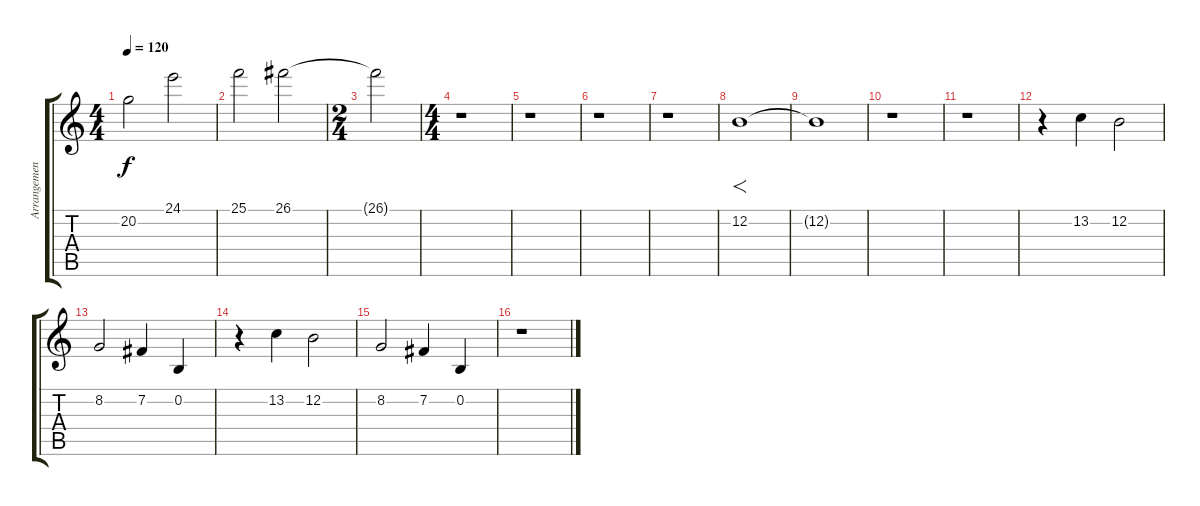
\track ("Arrangements clavier" "Arrangemen") {instrument lead2sawtooth}
\staff {score tabs}
\tuning (E4 B3 G3 D3 A2 E2) {hide}
\ts (4 4)
\tempo 120
\clef g2
\ks c
20.2.2{dy f instrument choiraahs} 24.1.2{instrument choiraahs} |
25.1.2{instrument choiraahs} 26.1.2{instrument choiraahs} |
\ts (2 4)
26.1{t}.2 |
\ts (4 4)
r.1 |
r.1 |
r.1 |
r.1 |
12.2.1{f instrument synthstrings1} |
12.2{t}.1 |
r.1 |
r.1 |
r.4{instrument synthstrings1} 13.2.4 12.2.2 |
8.2.2 7.2.4 0.2.4 |
r.4{instrument synthstrings1} 13.2.4 12.2.2 |
8.2.2 7.2.4 0.2.4 |
r.1
